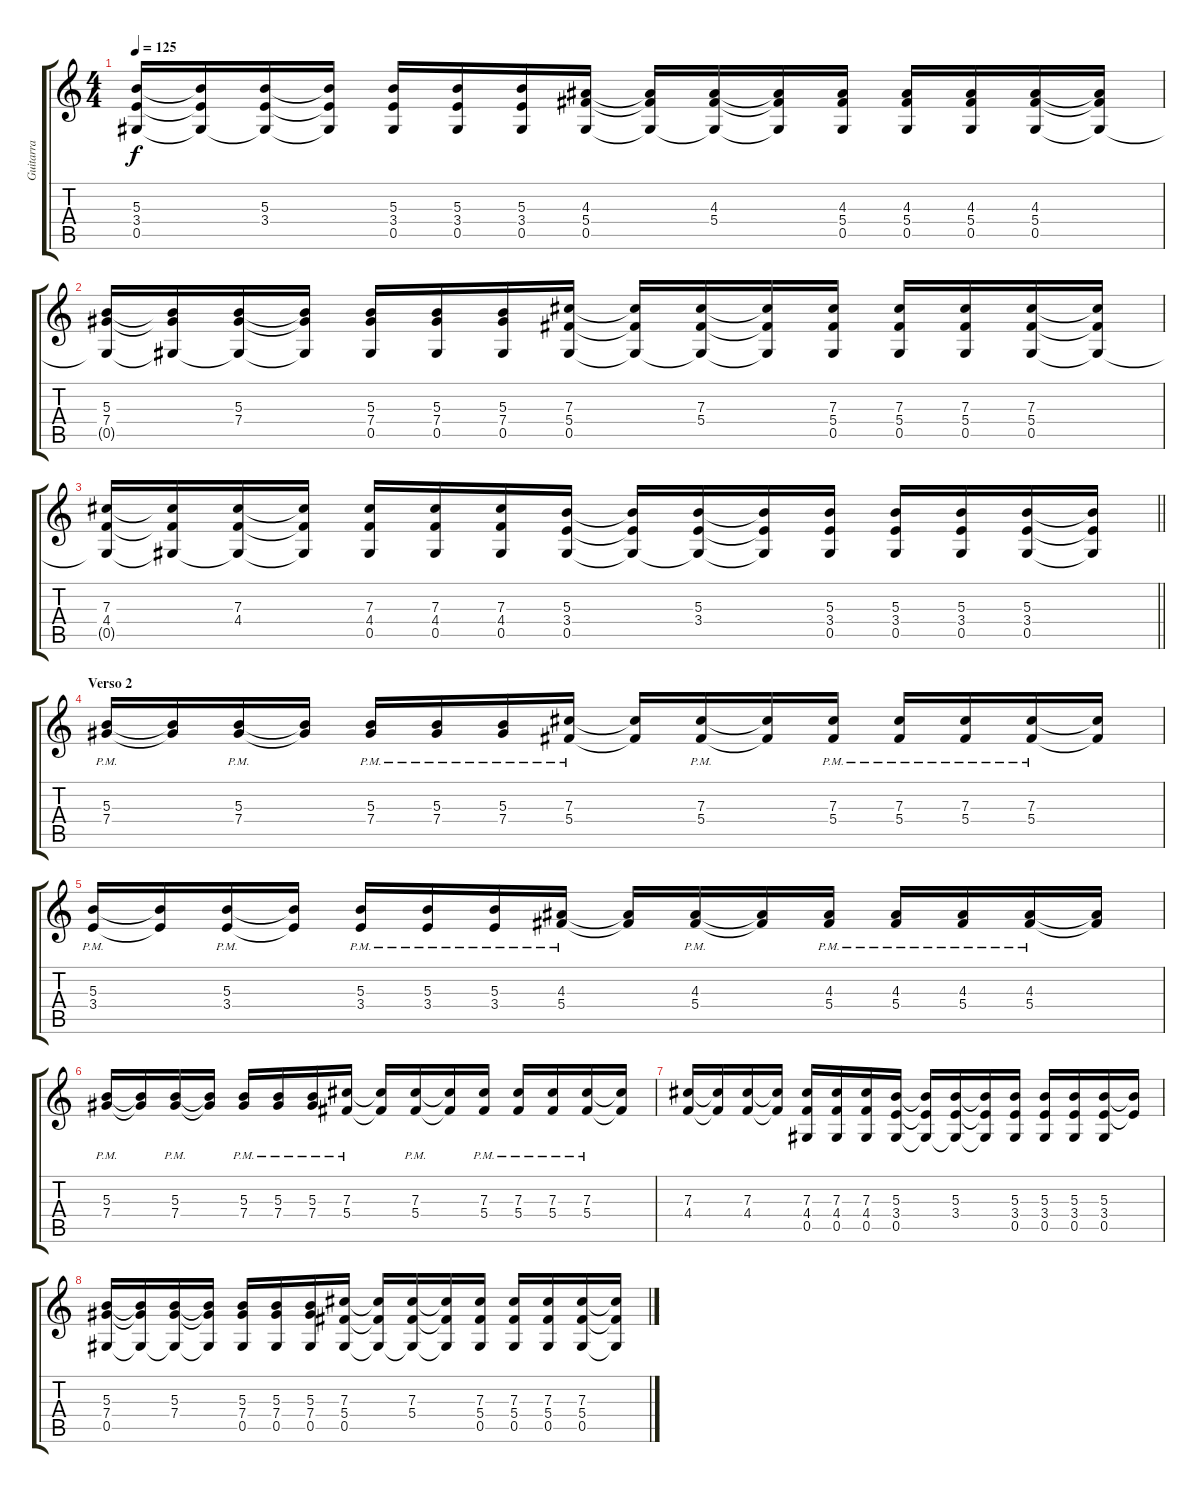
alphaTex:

\track ("Guitarra" "Guitarra") {instrument distortionguitar}
\staff {score tabs}
\tuning (Eb4 Bb3 Gb3 Db3 Ab2 Eb2) {hide}
\ts (4 4)
\tempo 125
\clef g2
\ks c
(5.3 3.4 0.5{t}).16{dy f} (5.3{t} 3.4{t} 0.5{t}).16 (5.3 3.4 0.5{t}).16 (5.3{t} 3.4{t} 0.5{t}).16 (5.3 3.4 0.5).16 (5.3 3.4 0.5).16 (5.3 3.4 0.5).16 (4.3 5.4 0.5).16 (4.3{t} 5.4{t} 0.5{t}).16 (4.3 5.4 0.5{t}).16 (4.3{t} 5.4{t} 0.5{t}).16 (4.3 5.4 0.5).16 (4.3 5.4 0.5).16 (4.3 5.4 0.5).16 (4.3 5.4 0.5).16 (4.3{t} 5.4{t} 0.5{t}).16 |
(5.3 7.4 0.5{t}).16 (5.3{t} 7.4{t} 0.5{t}).16 (5.3 7.4 0.5{t}).16 (5.3{t} 7.4{t} 0.5{t}).16 (5.3 7.4 0.5).16 (5.3 7.4 0.5).16 (5.3 7.4 0.5).16 (7.3 5.4 0.5).16 (7.3{t} 5.4{t} 0.5{t}).16 (7.3 5.4 0.5{t}).16 (7.3{t} 5.4{t} 0.5{t}).16 (7.3 5.4 0.5).16 (7.3 5.4 0.5).16 (7.3 5.4 0.5).16 (7.3 5.4 0.5).16 (7.3{t} 5.4{t} 0.5{t}).16 |
\barLineRight lightlight
(7.3 4.4 0.5{t}).16 (7.3{t} 4.4{t} 0.5{t}).16 (7.3 4.4 0.5{t}).16 (7.3{t} 4.4{t} 0.5{t}).16 (7.3 4.4 0.5).16 (7.3 4.4 0.5).16 (7.3 4.4 0.5).16 (5.3 3.4 0.5).16 (5.3{t} 3.4{t} 0.5{t}).16 (5.3 3.4 0.5{t}).16 (5.3{t} 3.4{t} 0.5{t}).16 (5.3 3.4 0.5).16 (5.3 3.4 0.5).16 (5.3 3.4 0.5).16 (5.3 3.4 0.5).16 (5.3{t} 3.4{t} 0.5{t}).16 |
\section ("" "Verso 2")
(5.3{pm} 7.4{pm}).16 (5.3{t} 7.4{t}).16 (5.3{pm} 7.4{pm}).16 (5.3{t} 7.4{t}).16 (5.3{pm} 7.4{pm}).16 (5.3{pm} 7.4{pm}).16 (5.3{pm} 7.4{pm}).16 (7.3{pm} 5.4{pm}).16 (7.3{t} 5.4{t}).16 (7.3{pm} 5.4{pm}).16 (7.3{t} 5.4{t}).16 (7.3{pm} 5.4{pm}).16 (7.3{pm} 5.4{pm}).16 (7.3{pm} 5.4{pm}).16 (7.3{pm} 5.4{pm}).16 (7.3{t} 5.4{t}).16 |
(5.3{pm} 3.4{pm}).16 (5.3{t} 3.4{t}).16 (5.3{pm} 3.4{pm}).16 (5.3{t} 3.4{t}).16 (5.3{pm} 3.4).16 (5.3{pm} 3.4{pm}).16 (5.3{pm} 3.4{pm}).16 (4.3{pm} 5.4{pm}).16 (4.3{t} 5.4{t}).16 (4.3{pm} 5.4{pm}).16 (4.3{t} 5.4{t}).16 (4.3{pm} 5.4{pm}).16 (4.3{pm} 5.4{pm}).16 (4.3{pm} 5.4{pm}).16 (4.3{pm} 5.4{pm}).16 (4.3{t} 5.4{t}).16 |
(5.3 7.4{pm}).16 (5.3{t} 7.4{t}).16 (5.3{pm} 7.4{pm}).16 (5.3{t} 7.4{t}).16 (5.3{pm} 7.4).16 (5.3{pm} 7.4{pm}).16 (5.3{pm} 7.4{pm}).16 (7.3{pm} 5.4{pm}).16 (7.3{t} 5.4{t}).16 (7.3{pm} 5.4{pm}).16 (7.3{t} 5.4{t}).16 (7.3{pm} 5.4{pm}).16 (7.3{pm} 5.4{pm}).16 (7.3{pm} 5.4{pm}).16 (7.3{pm} 5.4{pm}).16 (7.3{t} 5.4{t}).16 |
(7.3 4.4).16 (7.3{t} 4.4{t}).16 (7.3 4.4).16 (7.3{t} 4.4{t}).16 (7.3 4.4 0.5).16 (7.3 4.4 0.5).16 (7.3 4.4 0.5).16 (5.3 3.4 0.5).16 (5.3{t} 3.4{t} 0.5{t}).16 (5.3 3.4 0.5{t}).16 (5.3{t} 3.4{t} 0.5{t}).16 (5.3 3.4 0.5).16 (5.3 3.4 0.5).16 (5.3 3.4 0.5).16 (5.3 3.4 0.5).16 (5.3{t} 3.4{t}).16 |
(5.3 7.4 0.5).16 (5.3{t} 7.4{t} 0.5{t}).16 (5.3 7.4 0.5{t}).16 (5.3{t} 7.4{t} 0.5{t}).16 (5.3 7.4 0.5).16 (5.3 7.4 0.5).16 (5.3 7.4 0.5).16 (7.3 5.4 0.5).16 (7.3{t} 5.4{t} 0.5{t}).16 (7.3 5.4 0.5{t}).16 (7.3{t} 5.4{t} 0.5{t}).16 (7.3 5.4 0.5).16 (7.3 5.4 0.5).16 (7.3 5.4 0.5).16 (7.3 5.4 0.5).16 (7.3{t} 5.4{t} 0.5{t}).16
